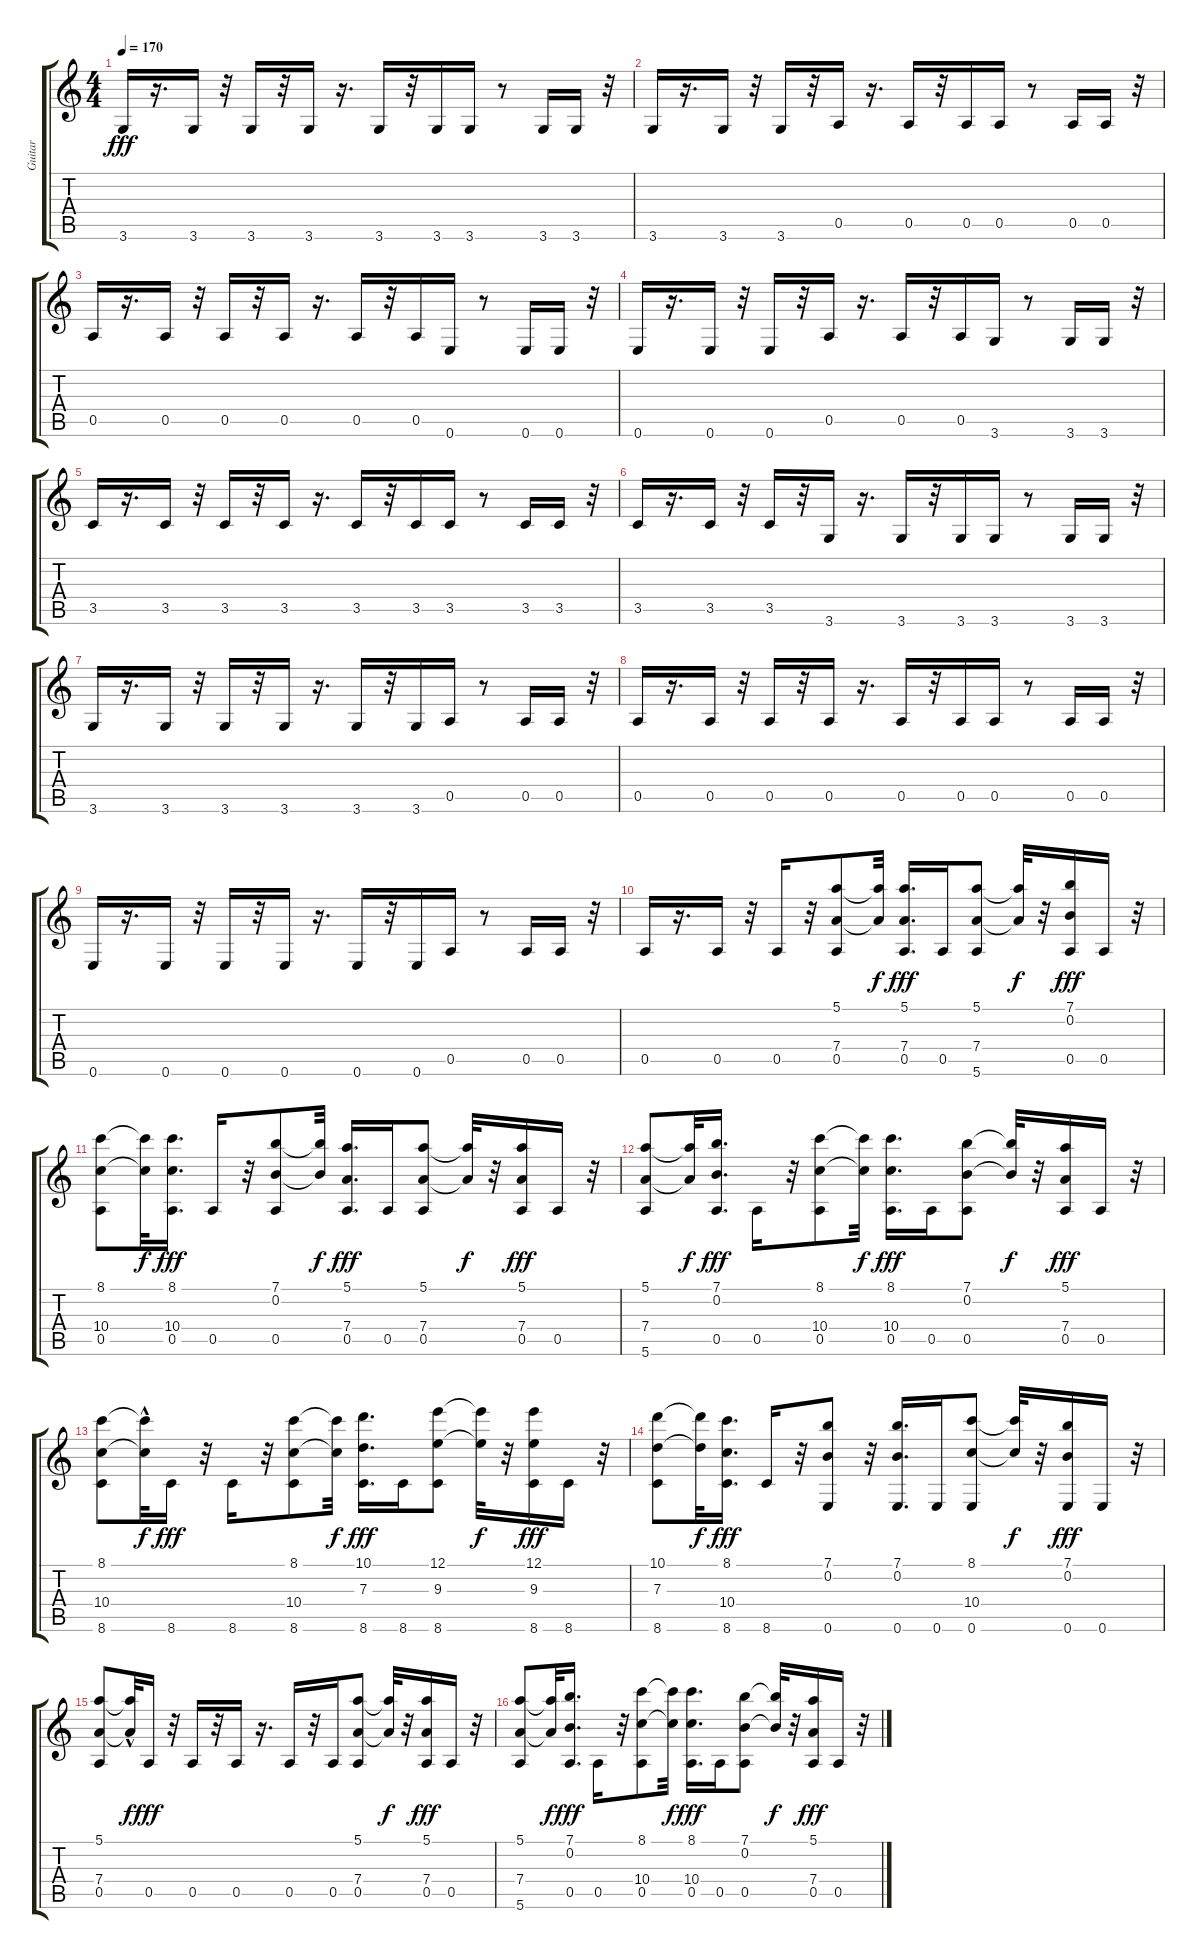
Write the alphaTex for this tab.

\track ("Guitar" "Guitar") {instrument distortionguitar}
\staff {score tabs}
\tuning (E4 B3 G3 D3 A2 E2) {hide}
\ts (4 4)
\tempo 170
\clef g2
\ks c
3.6.16{dy fff} r.16{d} 3.6.16 r.32 3.6.16 r.32 3.6.16 r.16{d} 3.6.16 r.32 3.6.16 3.6.16 r.8 3.6.16 3.6.16 r.32 |
3.6.16 r.16{d} 3.6.16 r.32 3.6.16 r.32 0.5.16 r.16{d} 0.5.16 r.32 0.5.16 0.5.16 r.8 0.5.16 0.5.16 r.32 |
0.5.16 r.16{d} 0.5.16 r.32 0.5.16 r.32 0.5.16 r.16{d} 0.5.16 r.32 0.5.16 0.6.16 r.8 0.6.16 0.6.16 r.32 |
0.6.16 r.16{d} 0.6.16 r.32 0.6.16 r.32 0.5.16 r.16{d} 0.5.16 r.32 0.5.16 3.6.16 r.8 3.6.16 3.6.16 r.32 |
3.5.16 r.16{d} 3.5.16 r.32 3.5.16 r.32 3.5.16 r.16{d} 3.5.16 r.32 3.5.16 3.5.16 r.8 3.5.16 3.5.16 r.32 |
3.5.16 r.16{d} 3.5.16 r.32 3.5.16 r.32 3.6.16 r.16{d} 3.6.16 r.32 3.6.16 3.6.16 r.8 3.6.16 3.6.16 r.32 |
3.6.16 r.16{d} 3.6.16 r.32 3.6.16 r.32 3.6.16 r.16{d} 3.6.16 r.32 3.6.16 0.5.16 r.8 0.5.16 0.5.16 r.32 |
0.5.16 r.16{d} 0.5.16 r.32 0.5.16 r.32 0.5.16 r.16{d} 0.5.16 r.32 0.5.16 0.5.16 r.8 0.5.16 0.5.16 r.32 |
0.6.16 r.16{d} 0.6.16 r.32 0.6.16 r.32 0.6.16 r.16{d} 0.6.16 r.32 0.6.16 0.5.16 r.8 0.5.16 0.5.16 r.32 |
0.5.16 r.16{d} 0.5.16 r.32 0.5.16 r.32 (5.1 7.4 0.5).8 (5.1{t} 7.4{t}).32{dy f} (5.1 7.4 0.5).16{d dy fff} 0.5.16 (5.1 7.4 5.6).8 (5.1{t} 7.4{t}).32{dy f} r.32 (7.1 0.2 0.5).16{dy fff} 0.5.16 r.32 |
(8.1 10.4 0.5).8 (8.1{t} 10.4{t}).32{dy f} (8.1 10.4 0.5).16{d dy fff} 0.5.16 r.32 (7.1 0.2 0.5).8 (7.1{t} 0.2{t}).32{dy f} (5.1 7.4 0.5).16{d dy fff} 0.5.16 (5.1 7.4 0.5).8 (5.1{t} 7.4{t}).32{dy f} r.32 (5.1 7.4 0.5).16{dy fff} 0.5.16 r.32 |
(5.1 7.4 5.6).8 (5.1{t} 7.4{t}).32{dy f} (7.1 0.2 0.5).16{d dy fff} 0.5.16 r.32 (8.1 10.4 0.5).8 (8.1{t} 10.4{t}).32{dy f} (8.1 10.4 0.5).16{d dy fff} 0.5.16 (7.1 0.2 0.5).8 (7.1{t} 0.2{t}).32{dy f} r.32 (5.1 7.4 0.5).16{dy fff} 0.5.16 r.32 |
(8.1 10.4 8.6).8 (8.1{hac t} 10.4{hac t}).32{dy f} 8.6.16{dy fff} r.32 8.6.16 r.32 (8.1 10.4 8.6).8 (8.1{t} 10.4{t}).32{dy f} (10.1 7.3 8.6).16{d dy fff} 8.6.16 (12.1 9.3 8.6).8 (12.1{t} 9.3{t}).32{dy f} r.32 (12.1 9.3 8.6).16{dy fff} 8.6.16 r.32 |
(10.1 7.3 8.6).8 (10.1{t} 7.3{t}).32{dy f} (8.1 10.4 8.6).16{d dy fff} 8.6.16 r.32 (7.1 0.2 0.6).8 r.32 (7.1 0.2 0.6).16{d} 0.6.16 (8.1 10.4 0.6).8 (8.1{t} 10.4{t}).32{dy f} r.32 (7.1 0.2 0.6).16{dy fff} 0.6.16 r.32 |
(5.1 7.4 0.5).8 (5.1{hac t} 7.4{hac t}).32{dy f} 0.5.16{dy fff} r.32 0.5.16 r.32 0.5.16 r.16{d} 0.5.16 r.32 0.5.16 (5.1 7.4 0.5).8 (5.1{t} 7.4{t}).32{dy f} r.32 (5.1 7.4 0.5).16{dy fff} 0.5.16 r.32 |
(5.1 7.4 5.6).8 (5.1{t} 7.4{t}).32{dy f} (7.1 0.2 0.5).16{d dy fff} 0.5.16 r.32 (8.1 10.4 0.5).8 (8.1{t} 10.4{t}).32{dy f} (8.1 10.4 0.5).16{d dy fff} 0.5.16 (7.1 0.2 0.5).8 (7.1{t} 0.2{t}).32{dy f} r.32 (5.1 7.4 0.5).16{dy fff} 0.5.16 r.32
